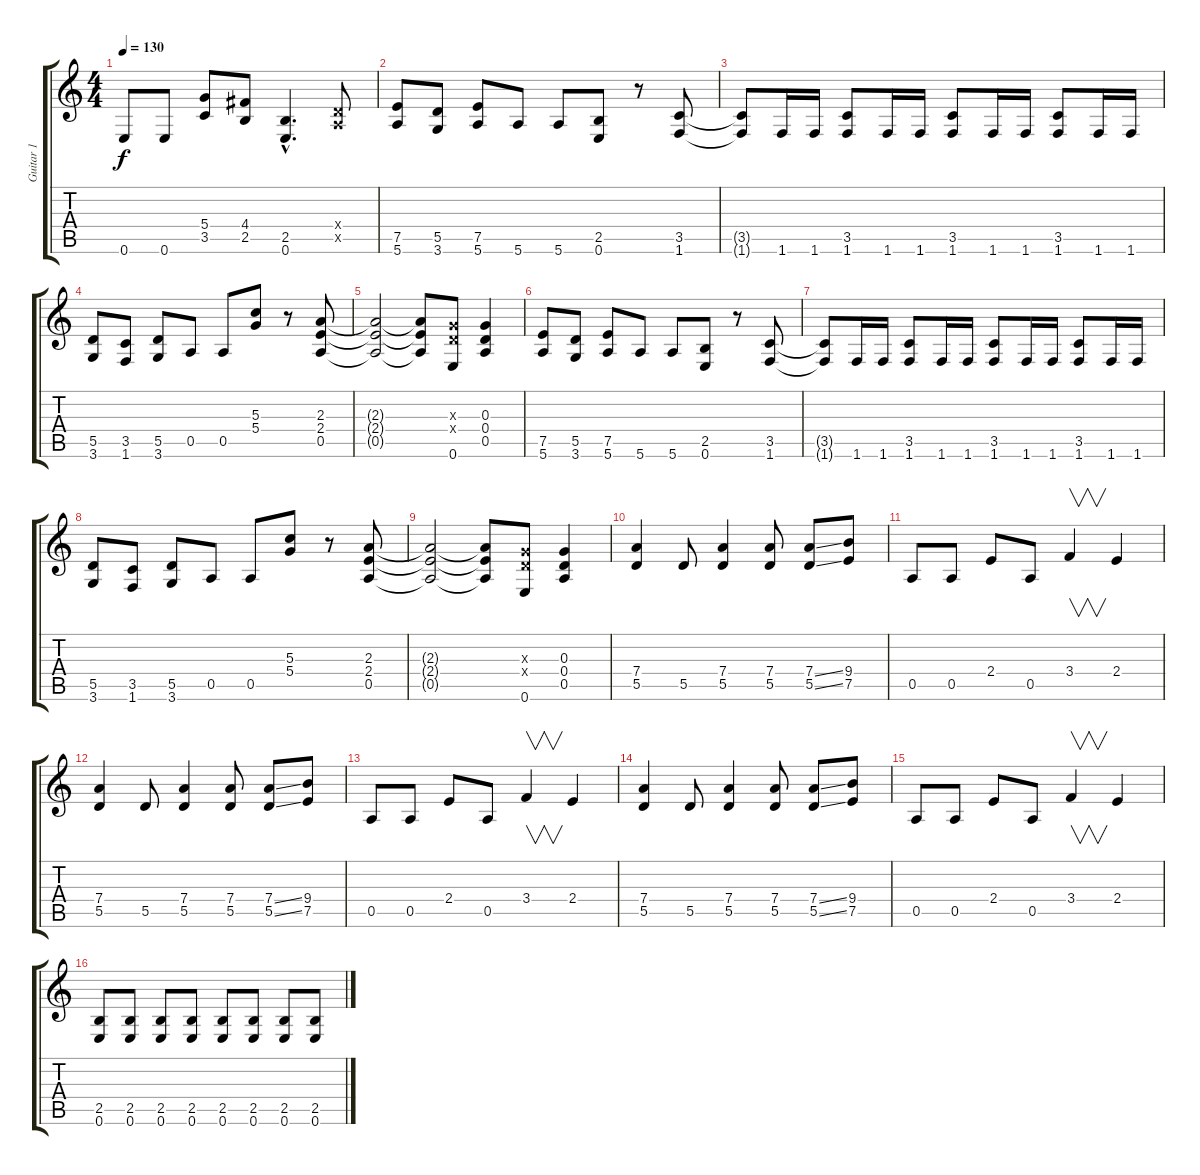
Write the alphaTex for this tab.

\track ("Guitar 1" "Guitar 1") {instrument distortionguitar}
\staff {score tabs}
\tuning (E4 B3 G3 D3 A2 E2) {hide}
\ts (4 4)
\tempo 130
\clef g2
\ks c
0.6.8{dy f} 0.6.8 (5.4 3.5).8 (4.4 2.5).8 (2.5{hac} 0.6{hac}).4{d} (0.4{x} 0.5{x}).8 |
(7.5 5.6).8 (5.5 3.6).8 (7.5 5.6).8 5.6.8 5.6.8 (2.5 0.6).8 r.8 (3.5 1.6).8 |
(3.5{t} 1.6{t}).8 1.6.16 1.6.16 (3.5 1.6).8 1.6.16 1.6.16 (3.5 1.6).8 1.6.16 1.6.16 (3.5 1.6).8 1.6.16 1.6.16 |
(5.5 3.6).8 (3.5 1.6).8 (5.5 3.6).8 0.5.8 0.5.8 (5.3 5.4).8 r.8 (2.3 2.4 0.5).8 |
(2.3{t} 2.4{t} 0.5{t}).2 (2.3{t} 2.4{t} 0.5{t}).8 (0.3{x} 0.4{x} 0.6).8 (0.3 0.4 0.5).4 |
(7.5 5.6).8 (5.5 3.6).8 (7.5 5.6).8 5.6.8 5.6.8 (2.5 0.6).8 r.8 (3.5 1.6).8 |
(3.5{t} 1.6{t}).8 1.6.16 1.6.16 (3.5 1.6).8 1.6.16 1.6.16 (3.5 1.6).8 1.6.16 1.6.16 (3.5 1.6).8 1.6.16 1.6.16 |
(5.5 3.6).8 (3.5 1.6).8 (5.5 3.6).8 0.5.8 0.5.8 (5.3 5.4).8 r.8 (2.3 2.4 0.5).8 |
(2.3{t} 2.4{t} 0.5{t}).2 (2.3{t} 2.4{t} 0.5{t}).8 (0.3{x} 0.4{x} 0.6).8 (0.3 0.4 0.5).4 |
(7.4 5.5).4 5.5.8 (7.4 5.5).4 (7.4 5.5).8 (7.4{ss} 5.5{ss}).8 (9.4 7.5).8 |
0.5.8 0.5.8 2.4.8 0.5.8 3.4.4{v} 2.4.4 |
(7.4 5.5).4 5.5.8 (7.4 5.5).4 (7.4 5.5).8 (7.4{ss} 5.5{ss}).8 (9.4 7.5).8 |
0.5.8 0.5.8 2.4.8 0.5.8 3.4.4{v} 2.4.4 |
(7.4 5.5).4 5.5.8 (7.4 5.5).4 (7.4 5.5).8 (7.4{ss} 5.5{ss}).8 (9.4 7.5).8 |
0.5.8 0.5.8 2.4.8 0.5.8 3.4.4{v} 2.4.4 |
(2.5 0.6).8 (2.5 0.6).8 (2.5 0.6).8 (2.5 0.6).8 (2.5 0.6).8 (2.5 0.6).8 (2.5 0.6).8 (2.5 0.6).8
